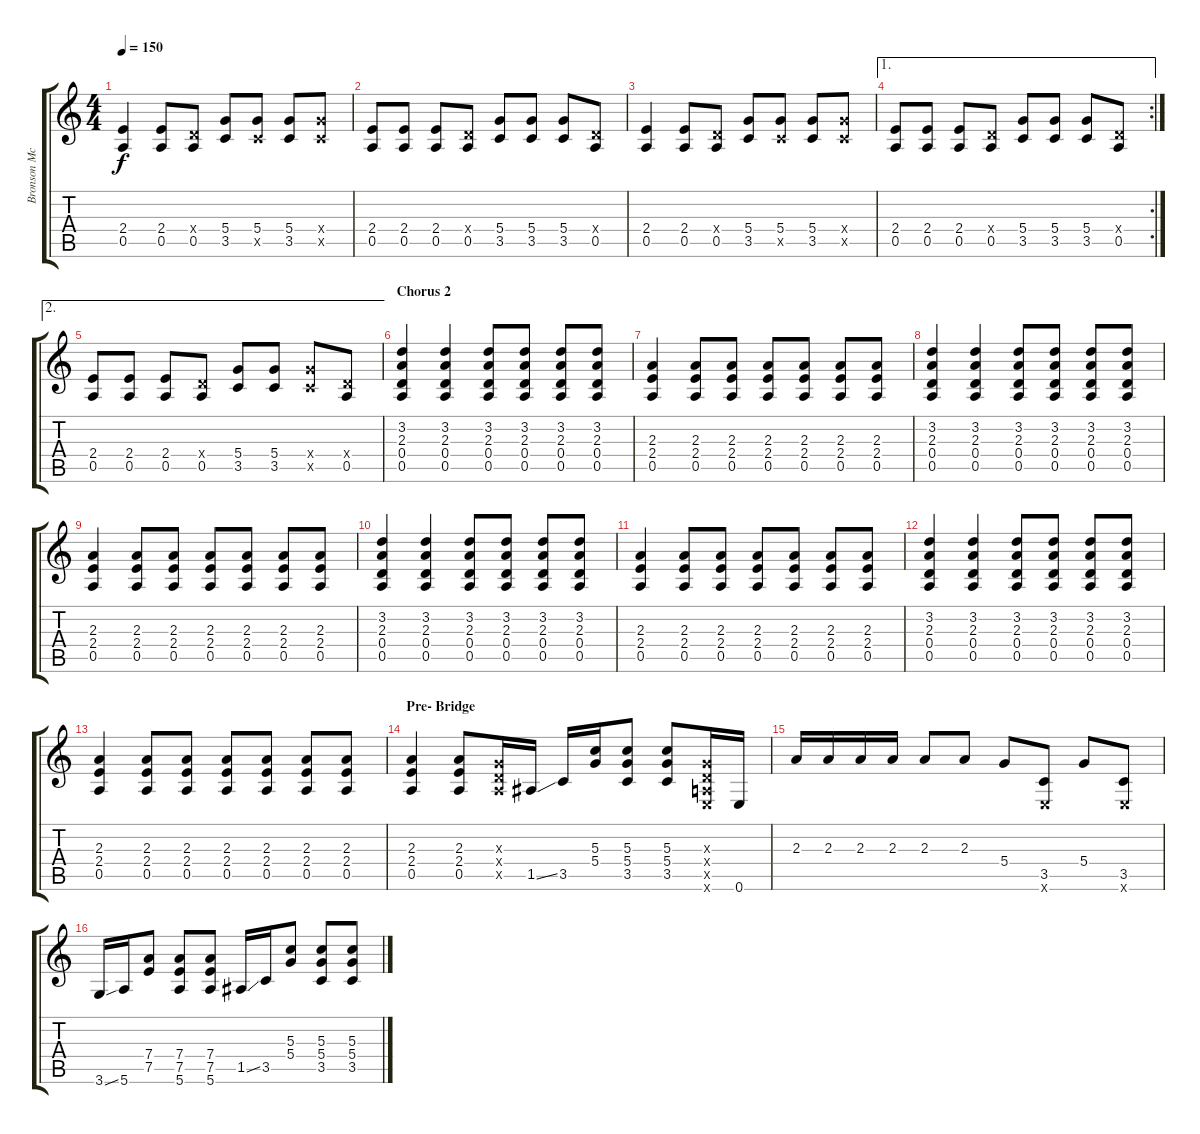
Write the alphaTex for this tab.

\track ("Bronson McDowall (Guitar)" "Bronson Mc") {instrument distortionguitar}
\staff {score tabs}
\tuning (E4 B3 G3 D3 A2 E2) {hide}
\ts (4 4)
\tempo 150
\clef g2
\ks c
(2.4 0.5).4{dy f} (2.4 0.5).8 (0.4{x} 0.5).8 (5.4 3.5).8 (5.4 3.5{x}).8 (5.4 3.5).8 (5.4{x} 3.5{x}).8 |
(2.4 0.5).8 (2.4 0.5).8 (2.4 0.5).8 (0.4{x} 0.5).8 (5.4 3.5).8 (5.4 3.5).8 (5.4 3.5).8 (0.4{x} 0.5).8 |
(2.4 0.5).4 (2.4 0.5).8 (0.4{x} 0.5).8 (5.4 3.5).8 (5.4 3.5{x}).8 (5.4 3.5).8 (5.4{x} 3.5{x}).8 |
\ae 1
\rc 2
(2.4 0.5).8 (2.4 0.5).8 (2.4 0.5).8 (0.4{x} 0.5).8 (5.4 3.5).8 (5.4 3.5).8 (5.4 3.5).8 (0.4{x} 0.5).8 |
\ae 2
(2.4 0.5).8 (2.4 0.5).8 (2.4 0.5).8 (0.4{x} 0.5).8 (5.4 3.5).8 (5.4 3.5).8 (5.4{x} 3.5{x}).8 (0.4{x} 0.5).8 |
\section ("" "Chorus 2")
(3.2 2.3 0.4 0.5).4 (3.2 2.3 0.4 0.5).4 (3.2 2.3 0.4 0.5).8 (3.2 2.3 0.4 0.5).8 (3.2 2.3 0.4 0.5).8 (3.2 2.3 0.4 0.5).8 |
(2.3 2.4 0.5).4 (2.3 2.4 0.5).8 (2.3 2.4 0.5).8 (2.3 2.4 0.5).8 (2.3 2.4 0.5).8 (2.3 2.4 0.5).8 (2.3 2.4 0.5).8 |
(3.2 2.3 0.4 0.5).4 (3.2 2.3 0.4 0.5).4 (3.2 2.3 0.4 0.5).8 (3.2 2.3 0.4 0.5).8 (3.2 2.3 0.4 0.5).8 (3.2 2.3 0.4 0.5).8 |
(2.3 2.4 0.5).4 (2.3 2.4 0.5).8 (2.3 2.4 0.5).8 (2.3 2.4 0.5).8 (2.3 2.4 0.5).8 (2.3 2.4 0.5).8 (2.3 2.4 0.5).8 |
(3.2 2.3 0.4 0.5).4 (3.2 2.3 0.4 0.5).4 (3.2 2.3 0.4 0.5).8 (3.2 2.3 0.4 0.5).8 (3.2 2.3 0.4 0.5).8 (3.2 2.3 0.4 0.5).8 |
(2.3 2.4 0.5).4 (2.3 2.4 0.5).8 (2.3 2.4 0.5).8 (2.3 2.4 0.5).8 (2.3 2.4 0.5).8 (2.3 2.4 0.5).8 (2.3 2.4 0.5).8 |
(3.2 2.3 0.4 0.5).4 (3.2 2.3 0.4 0.5).4 (3.2 2.3 0.4 0.5).8 (3.2 2.3 0.4 0.5).8 (3.2 2.3 0.4 0.5).8 (3.2 2.3 0.4 0.5).8 |
(2.3 2.4 0.5).4 (2.3 2.4 0.5).8 (2.3 2.4 0.5).8 (2.3 2.4 0.5).8 (2.3 2.4 0.5).8 (2.3 2.4 0.5).8 (2.3 2.4 0.5).8 |
\section ("" "Pre- Bridge")
(2.3 2.4 0.5).4 (2.3 2.4 0.5).8 (0.3{x} 0.4{x} 0.5{x}).16 1.5{ss}.16 3.5.16 (5.3 5.4).16 (5.3 5.4 3.5).8 (5.3 5.4 3.5).8 (0.3{x} 0.4{x} 0.5{x} 0.6{x}).16 0.6.16 |
2.3.16 2.3.16 2.3.16 2.3.16 2.3.8 2.3.8 5.4.8 (3.5 0.6{x}).8 5.4.8 (3.5 0.6{x}).8 |
3.6{ss}.16 5.6.16 (7.4 7.5).8 (7.4 7.5 5.6).8 (7.4 7.5 5.6).8 1.5{ss}.16 3.5.16 (5.3 5.4).8 (5.3 5.4 3.5).8 (5.3 5.4 3.5).8
